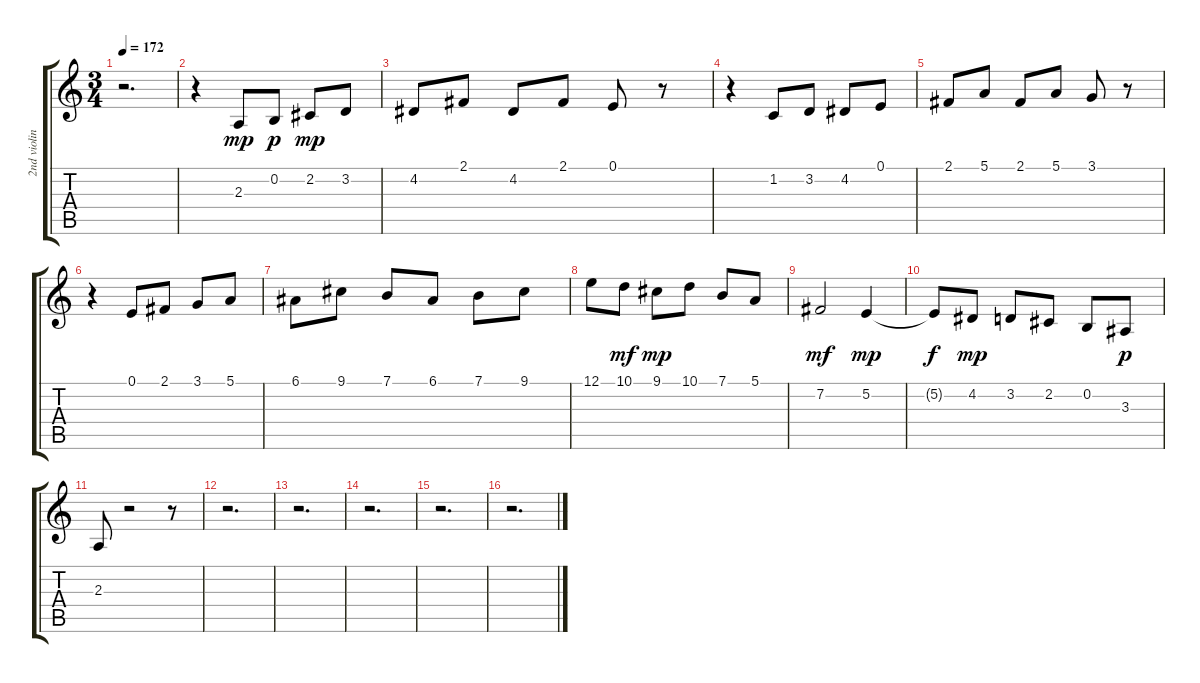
\track ("2nd violins" "2nd violin") {instrument stringensemble1}
\staff {score tabs}
\tuning (E4 B3 G3 D3 A2 E2) {hide}
\ts (3 4)
\tempo 172
\clef g2
\ks c
r.2{d dy mp} |
r.4 2.3.8 0.2.8{dy p} 2.2.8{dy mp} 3.2.8 |
4.2.8 2.1.8 4.2.8 2.1.8 0.1.8 r.8 |
r.4 1.2.8 3.2.8 4.2.8 0.1.8 |
2.1.8 5.1.8 2.1.8 5.1.8 3.1.8 r.8 |
r.4 0.1.8 2.1.8 3.1.8 5.1.8 |
6.1.8 9.1.8 7.1.8 6.1.8 7.1.8 9.1.8 |
12.1.8 10.1.8{dy mf} 9.1.8{dy mp} 10.1.8 7.1.8 5.1.8 |
7.2.2{dy mf} 5.2.4{dy mp} |
5.2{t}.8{dy f} 4.2.8{dy mp} 3.2.8 2.2.8 0.2.8 3.3.8{dy p} |
2.3.8 r.2 r.8 |
r.2{d} |
r.2{d} |
r.2{d} |
r.2{d} |
r.2{d}
